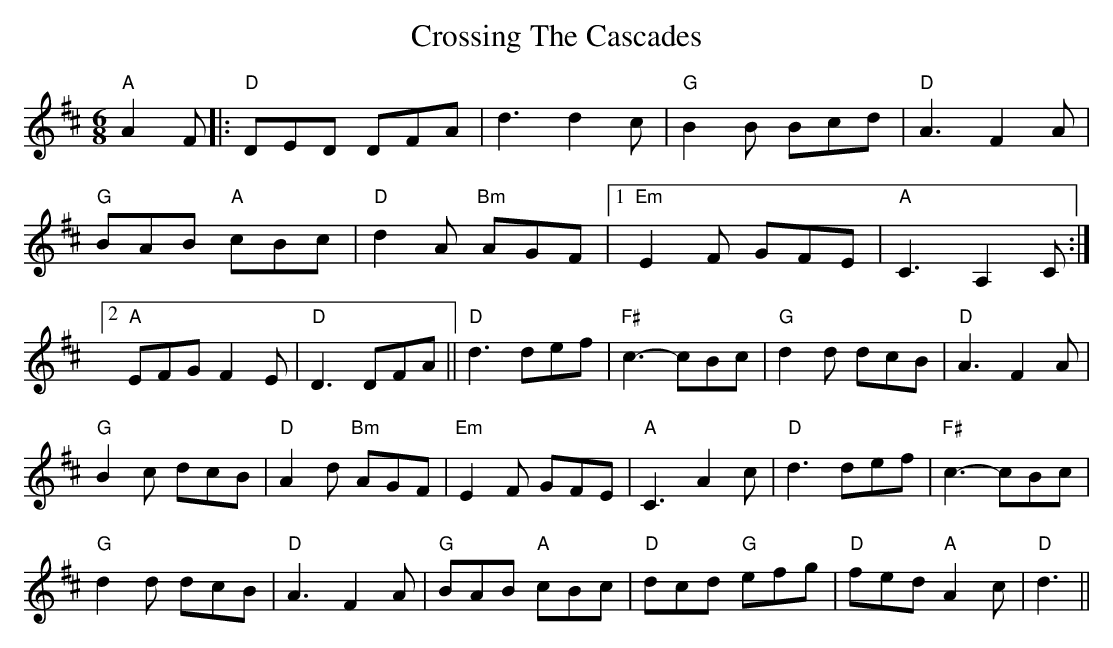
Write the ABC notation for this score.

X:1
T:Crossing The Cascades
M:6/8
K:D
"A"A2F |:"D"DED DFA|d3 d2c|"G"B2B Bcd|"D"A3 F2A|
"G"BAB "A"cBc|"D"d2A "Bm"AGF| [1"Em"E2F GFE|"A"C3 A,2C:|
[2"A"EFG F2E|"D"D3 DFA||"D"d3 def|"F#"c3 -cBc|"G"d2d dcB|"D"A3 F2A|
"G"B2c dcB|"D"A2d "Bm"AGF|"Em"E2F GFE|"A"C3 A2c|"D"d3 def|"F#"c3 -cBc|
"G"d2d dcB|"D"A3 F2A|"G"BAB "A"cBc|"D"dcd "G"efg|"D"fed "A"A2c|"D"d3 ||
